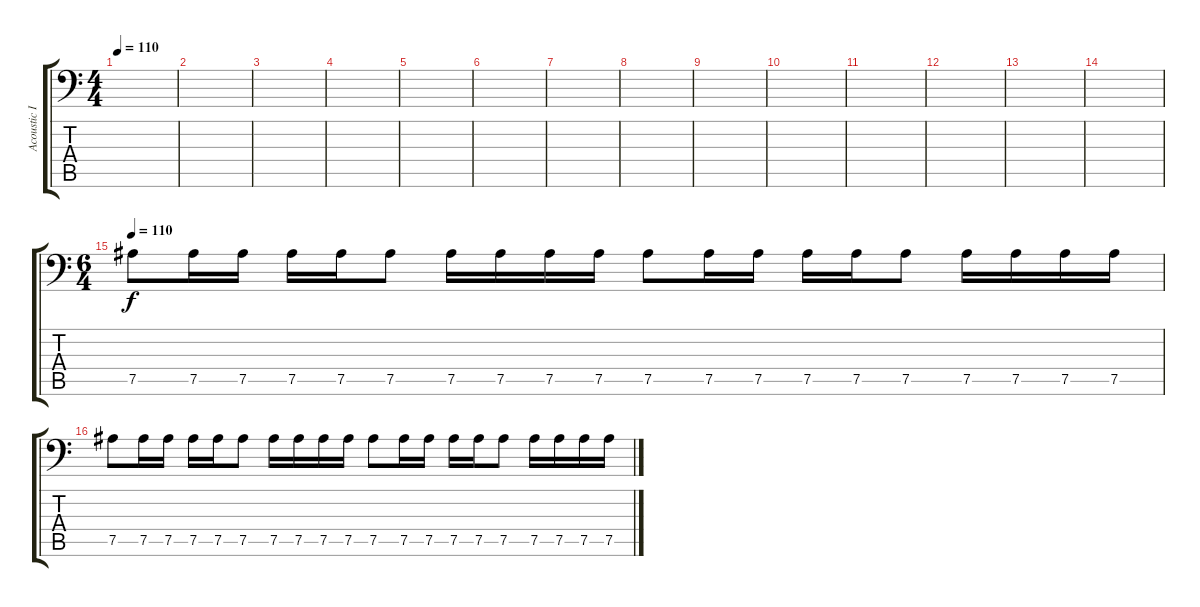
\track ("Acoustic II" "Acoustic I") {instrument acousticguitarsteel}
\staff {score tabs}
\tuning (Bb3 F3 Db3 Ab2 Eb2 Bb1) {hide}
\ts (4 4)
\tempo 110
\clef f4
\ks c
|
|
|
|
|
|
|
|
|
|
|
|
|
|
\ts (6 4)
\tempo 110
7.5.8{instrument acousticguitarsteel} 7.5.16 7.5.16 7.5.16 7.5.16 7.5.8 7.5.16 7.5.16 7.5.16 7.5.16 7.5.8 7.5.16 7.5.16 7.5.16 7.5.16 7.5.8 7.5.16 7.5.16 7.5.16 7.5.16 |
7.5.8 7.5.16 7.5.16 7.5.16 7.5.16 7.5.8 7.5.16 7.5.16 7.5.16 7.5.16 7.5.8 7.5.16 7.5.16 7.5.16 7.5.16 7.5.8 7.5.16 7.5.16 7.5.16 7.5.16
